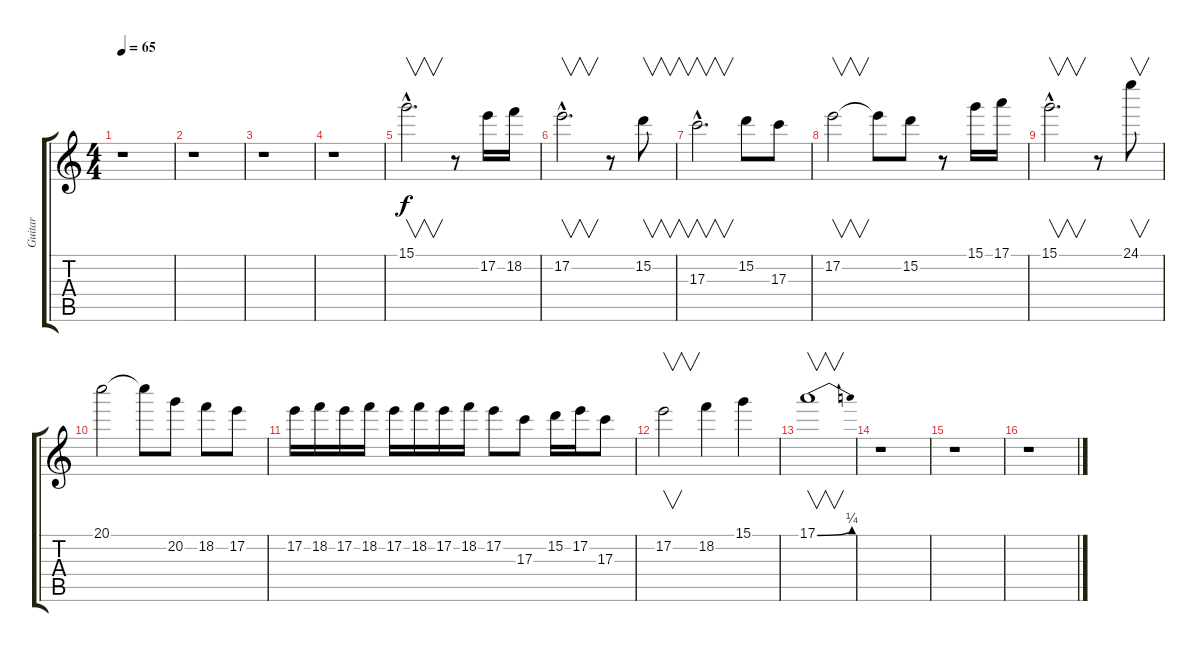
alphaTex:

\track ("Guitar" "Guitar") {instrument overdrivenguitar}
\staff {score tabs}
\tuning (E4 B3 G3 D3 A2 E2) {hide}
\ts (4 4)
\tempo 65
\clef g2
\ks c
r.1{dy f} |
r.1 |
r.1 |
r.1 |
15.1{hac}.2{v d} r.8 17.2.16 18.2.16 |
17.2{hac}.2{v d} r.8 15.2.8{v} |
17.3{hac}.2{v d} 15.2.8 17.3.8 |
17.2.2{v} 17.2{t}.8 15.2.8 r.8 15.1.16 17.1.16 |
15.1{hac}.2{v d} r.8 24.1.8{v} |
20.1.2 20.1{t}.8 20.2.8 18.2.8 17.2.8 |
17.2.16 18.2.16 17.2.16 18.2.16 17.2.16 18.2.16 17.2.16 18.2.16 17.2.8 17.3.8 15.2.16 17.2.16 17.3.8 |
17.2.2{v} 18.2.4 15.1.4 |
17.1{be (bend 0 0 60 1)}.1{v} |
r.1 |
r.1 |
r.1
